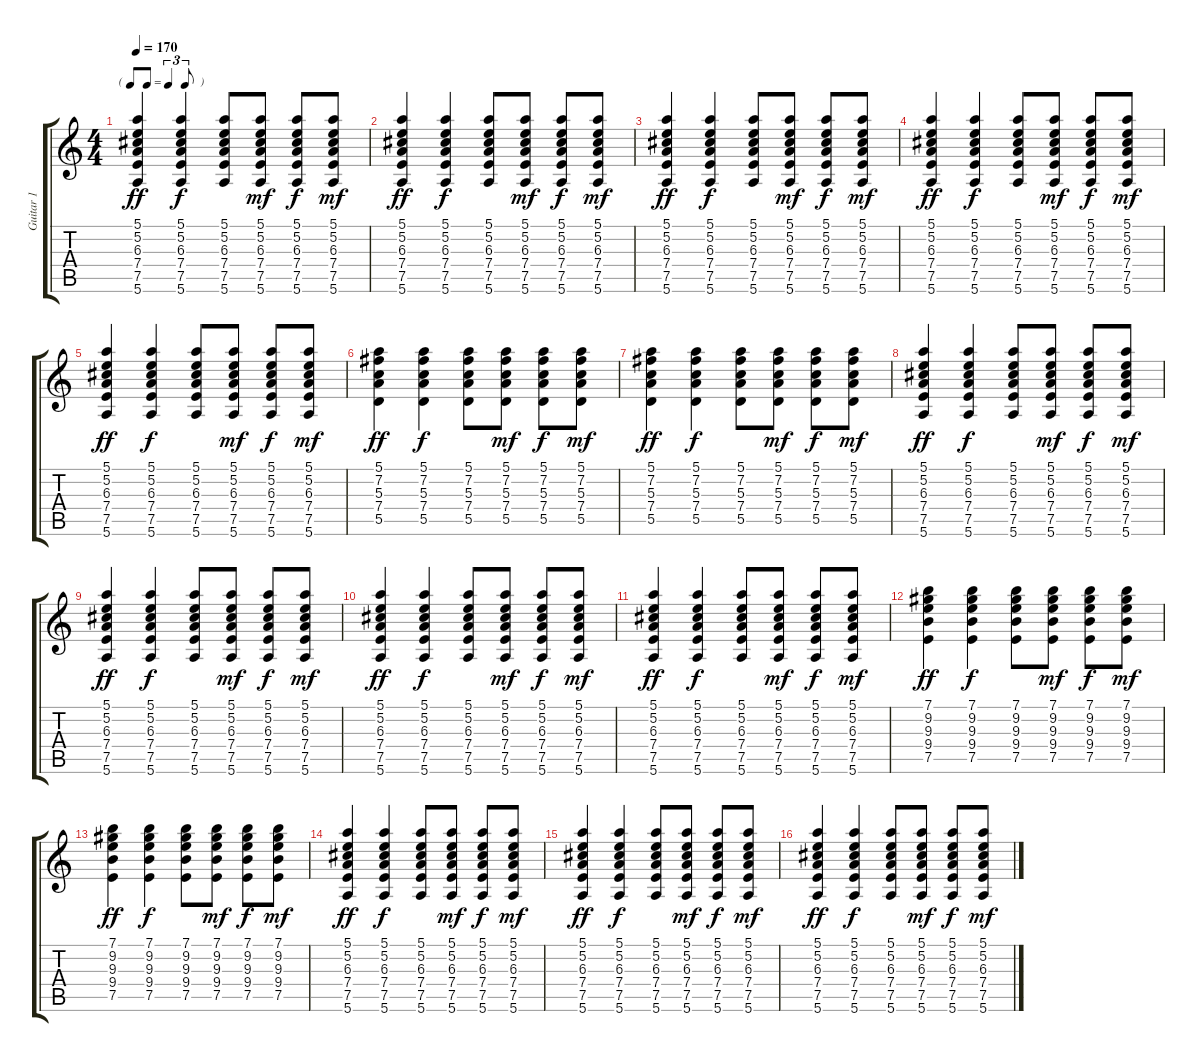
\track ("Guitar 1" "Guitar 1") {instrument acousticguitarsteel}
\staff {score tabs}
\tuning (E4 B3 G3 D3 A2 E2) {hide}
\ts (4 4)
\tf triplet8th
\tempo 170
\clef g2
\ks c
(5.1 5.2 6.3 7.4 7.5 5.6).4{dy ff} (5.1 5.2 6.3 7.4 7.5 5.6).4{dy f} (5.1 5.2 6.3 7.4 7.5 5.6).8 (5.1 5.2 6.3 7.4 7.5 5.6).8{dy mf} (5.1 5.2 6.3 7.4 7.5 5.6).8{dy f} (5.1 5.2 6.3 7.4 7.5 5.6).8{dy mf} |
(5.1 5.2 6.3 7.4 7.5 5.6).4{dy ff} (5.1 5.2 6.3 7.4 7.5 5.6).4{dy f} (5.1 5.2 6.3 7.4 7.5 5.6).8 (5.1 5.2 6.3 7.4 7.5 5.6).8{dy mf} (5.1 5.2 6.3 7.4 7.5 5.6).8{dy f} (5.1 5.2 6.3 7.4 7.5 5.6).8{dy mf} |
(5.1 5.2 6.3 7.4 7.5 5.6).4{dy ff} (5.1 5.2 6.3 7.4 7.5 5.6).4{dy f} (5.1 5.2 6.3 7.4 7.5 5.6).8 (5.1 5.2 6.3 7.4 7.5 5.6).8{dy mf} (5.1 5.2 6.3 7.4 7.5 5.6).8{dy f} (5.1 5.2 6.3 7.4 7.5 5.6).8{dy mf} |
(5.1 5.2 6.3 7.4 7.5 5.6).4{dy ff} (5.1 5.2 6.3 7.4 7.5 5.6).4{dy f} (5.1 5.2 6.3 7.4 7.5 5.6).8 (5.1 5.2 6.3 7.4 7.5 5.6).8{dy mf} (5.1 5.2 6.3 7.4 7.5 5.6).8{dy f} (5.1 5.2 6.3 7.4 7.5 5.6).8{dy mf} |
(5.1 5.2 6.3 7.4 7.5 5.6).4{dy ff} (5.1 5.2 6.3 7.4 7.5 5.6).4{dy f} (5.1 5.2 6.3 7.4 7.5 5.6).8 (5.1 5.2 6.3 7.4 7.5 5.6).8{dy mf} (5.1 5.2 6.3 7.4 7.5 5.6).8{dy f} (5.1 5.2 6.3 7.4 7.5 5.6).8{dy mf} |
(5.1 7.2 5.3 7.4 5.5).4{dy ff} (5.1 7.2 5.3 7.4 5.5).4{dy f} (5.1 7.2 5.3 7.4 5.5).8 (5.1 7.2 5.3 7.4 5.5).8{dy mf} (5.1 7.2 5.3 7.4 5.5).8{dy f} (5.1 7.2 5.3 7.4 5.5).8{dy mf} |
(5.1 7.2 5.3 7.4 5.5).4{dy ff} (5.1 7.2 5.3 7.4 5.5).4{dy f} (5.1 7.2 5.3 7.4 5.5).8 (5.1 7.2 5.3 7.4 5.5).8{dy mf} (5.1 7.2 5.3 7.4 5.5).8{dy f} (5.1 7.2 5.3 7.4 5.5).8{dy mf} |
(5.1 5.2 6.3 7.4 7.5 5.6).4{dy ff} (5.1 5.2 6.3 7.4 7.5 5.6).4{dy f} (5.1 5.2 6.3 7.4 7.5 5.6).8 (5.1 5.2 6.3 7.4 7.5 5.6).8{dy mf} (5.1 5.2 6.3 7.4 7.5 5.6).8{dy f} (5.1 5.2 6.3 7.4 7.5 5.6).8{dy mf} |
(5.1 5.2 6.3 7.4 7.5 5.6).4{dy ff} (5.1 5.2 6.3 7.4 7.5 5.6).4{dy f} (5.1 5.2 6.3 7.4 7.5 5.6).8 (5.1 5.2 6.3 7.4 7.5 5.6).8{dy mf} (5.1 5.2 6.3 7.4 7.5 5.6).8{dy f} (5.1 5.2 6.3 7.4 7.5 5.6).8{dy mf} |
(5.1 5.2 6.3 7.4 7.5 5.6).4{dy ff} (5.1 5.2 6.3 7.4 7.5 5.6).4{dy f} (5.1 5.2 6.3 7.4 7.5 5.6).8 (5.1 5.2 6.3 7.4 7.5 5.6).8{dy mf} (5.1 5.2 6.3 7.4 7.5 5.6).8{dy f} (5.1 5.2 6.3 7.4 7.5 5.6).8{dy mf} |
(5.1 5.2 6.3 7.4 7.5 5.6).4{dy ff} (5.1 5.2 6.3 7.4 7.5 5.6).4{dy f} (5.1 5.2 6.3 7.4 7.5 5.6).8 (5.1 5.2 6.3 7.4 7.5 5.6).8{dy mf} (5.1 5.2 6.3 7.4 7.5 5.6).8{dy f} (5.1 5.2 6.3 7.4 7.5 5.6).8{dy mf} |
(7.1 9.2 9.3 9.4 7.5).4{dy ff} (7.1 9.2 9.3 9.4 7.5).4{dy f} (7.1 9.2 9.3 9.4 7.5).8 (7.1 9.2 9.3 9.4 7.5).8{dy mf} (7.1 9.2 9.3 9.4 7.5).8{dy f} (7.1 9.2 9.3 9.4 7.5).8{dy mf} |
(7.1 9.2 9.3 9.4 7.5).4{dy ff} (7.1 9.2 9.3 9.4 7.5).4{dy f} (7.1 9.2 9.3 9.4 7.5).8 (7.1 9.2 9.3 9.4 7.5).8{dy mf} (7.1 9.2 9.3 9.4 7.5).8{dy f} (7.1 9.2 9.3 9.4 7.5).8{dy mf} |
(5.1 5.2 6.3 7.4 7.5 5.6).4{dy ff} (5.1 5.2 6.3 7.4 7.5 5.6).4{dy f} (5.1 5.2 6.3 7.4 7.5 5.6).8 (5.1 5.2 6.3 7.4 7.5 5.6).8{dy mf} (5.1 5.2 6.3 7.4 7.5 5.6).8{dy f} (5.1 5.2 6.3 7.4 7.5 5.6).8{dy mf} |
(5.1 5.2 6.3 7.4 7.5 5.6).4{dy ff} (5.1 5.2 6.3 7.4 7.5 5.6).4{dy f} (5.1 5.2 6.3 7.4 7.5 5.6).8 (5.1 5.2 6.3 7.4 7.5 5.6).8{dy mf} (5.1 5.2 6.3 7.4 7.5 5.6).8{dy f} (5.1 5.2 6.3 7.4 7.5 5.6).8{dy mf} |
(5.1 5.2 6.3 7.4 7.5 5.6).4{dy ff} (5.1 5.2 6.3 7.4 7.5 5.6).4{dy f} (5.1 5.2 6.3 7.4 7.5 5.6).8 (5.1 5.2 6.3 7.4 7.5 5.6).8{dy mf} (5.1 5.2 6.3 7.4 7.5 5.6).8{dy f} (5.1 5.2 6.3 7.4 7.5 5.6).8{dy mf}
